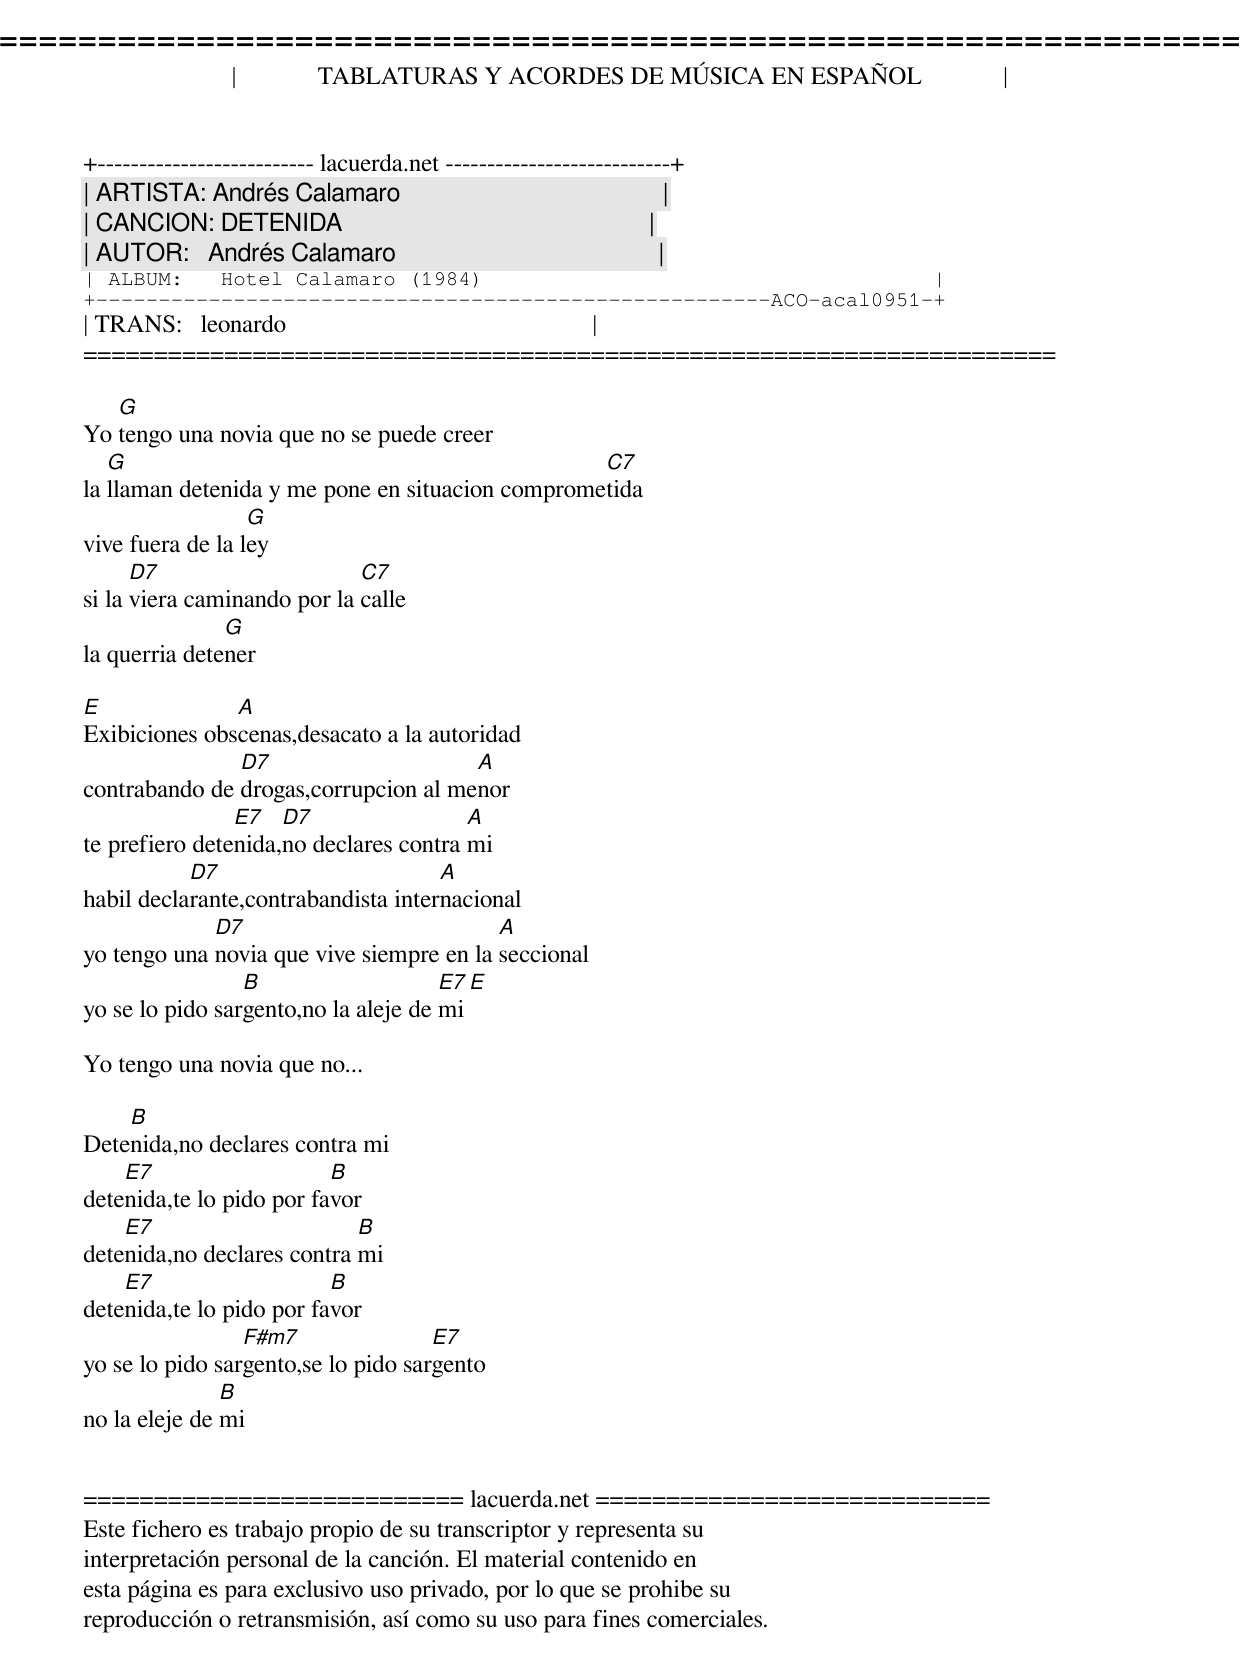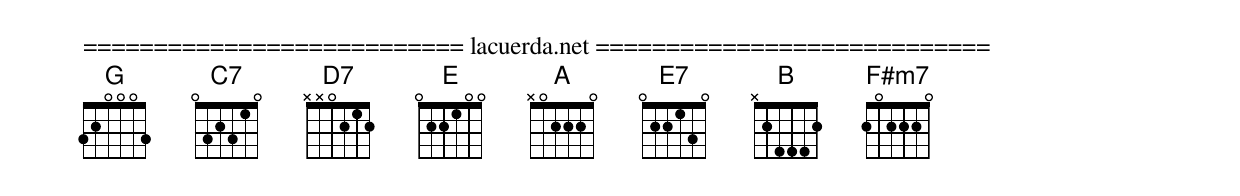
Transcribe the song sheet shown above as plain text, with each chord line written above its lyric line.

=====================================================================
|             TABLATURAS Y ACORDES DE MÚSICA EN ESPAÑOL             |
+-------------------------- lacuerda.net ---------------------------+
| ARTISTA: Andrés Calamaro                                          |
| CANCION: DETENIDA                                                 |
| AUTOR:   Andrés Calamaro                                          |
| ALBUM:   Hotel Calamaro (1984)                                    |
+------------------------------------------------------ACO-acal0951-+
| TRANS:   leonardo                                                 |
=====================================================================

   G
Yo tengo una novia que no se puede creer
   G                                              C7
la llaman detenida y me pone en situacion comprometida
                  G
vive fuera de la ley
      D7                     C7
si la viera caminando por la calle
               G
la querria detener

E              A
Exibiciones obscenas,desacato a la autoridad
               D7                     A
contrabando de drogas,corrupcion al menor
                E7   D7                 A
te prefiero detenida,no declares contra mi
           D7                        A
habil declarante,contrabandista internacional
             D7                           A
yo tengo una novia que vive siempre en la seccional
                 B                    E7  E
yo se lo pido sargento,no la aleje de mi

Yo tengo una novia que no...

    B
Detenida,no declares contra mi
    E7                    B
detenida,te lo pido por favor
    E7                      B
detenida,no declares contra mi
    E7                    B
detenida,te lo pido por favor
                 F#m7                E7
yo se lo pido sargento,se lo pido sargento
               B
no la eleje de mi


=========================== lacuerda.net ============================
Este fichero es trabajo propio de su transcriptor y representa su
interpretación personal de la canción. El material contenido en
esta página es para exclusivo uso privado, por lo que se prohibe su
reproducción o retransmisión, así como su uso para fines comerciales.
=========================== lacuerda.net ============================
